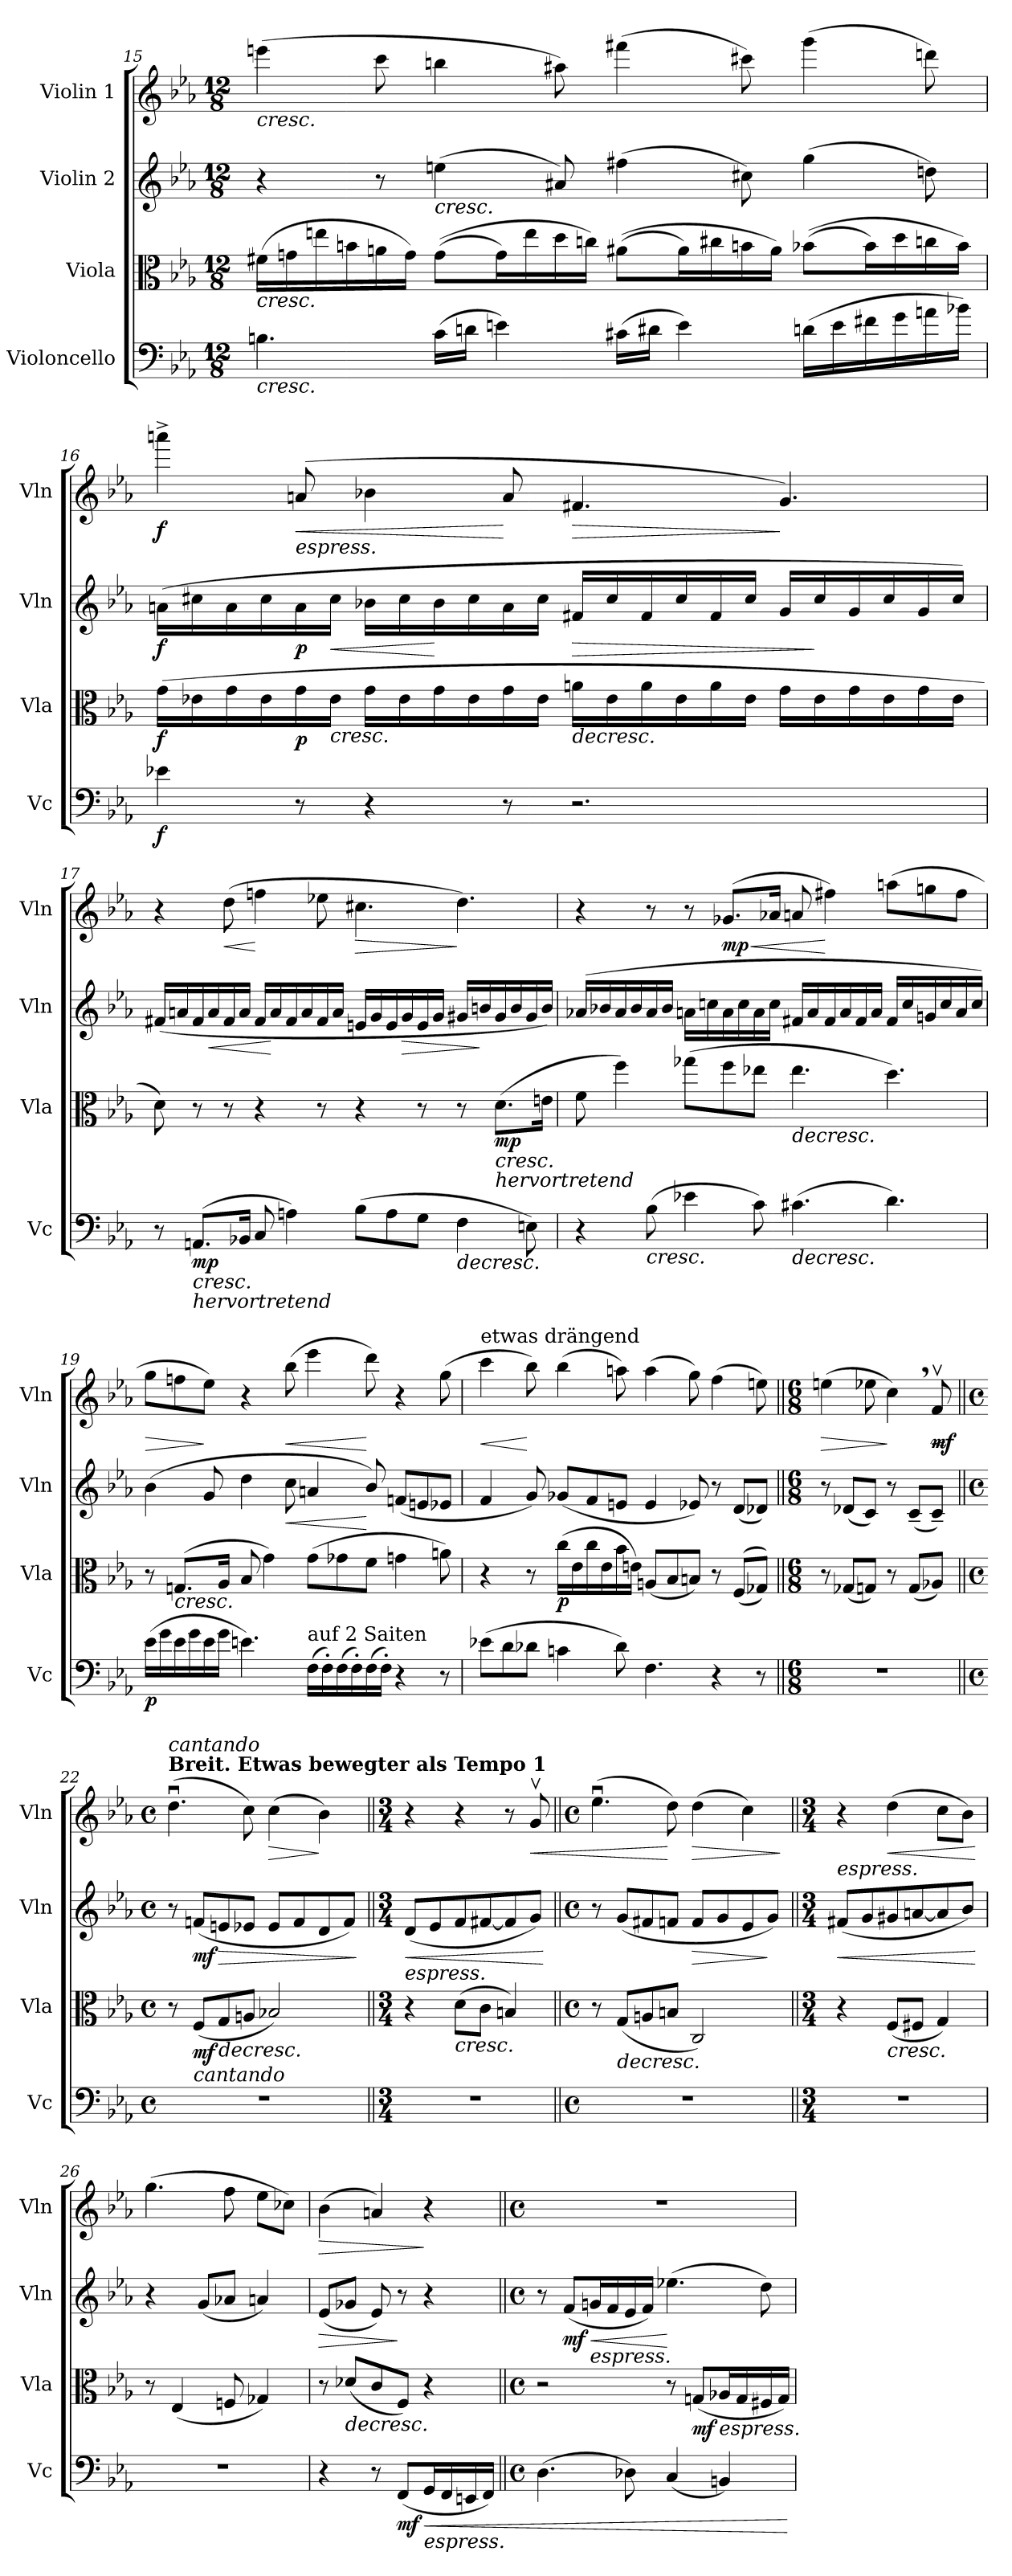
**kern	**dynam	**kern	**dynam	**kern	**dynam	**kern	**dynam
*part4	*part4	*part3	*part3	*part2	*part2	*part1	*part1
*staff4	*staff4	*staff3	*staff3	*staff2	*staff2	*staff1	*staff1
*I"Violoncello	*	*I"Viola	*	*I"Violin 2	*	*I"Violin 1	*
*I'Vc	*	*I'Vla	*	*I'Vln	*	*I'Vln	*
!!LO:PB:g=z
*clefF4	*	*clefC3	*	*clefG2	*	*clefG2	*
*k[b-e-a-]	*	*k[b-e-a-]	*	*k[b-e-a-]	*	*k[b-e-a-]	*
*M12/8	*	*M12/8	*	*M12/8	*	*M12/8	*
=15	=15	=15	=15	=15	=15	=15	=15
!	!	!	!	!	!	!LO:TX:b:i:t=cresc.	!
!	!	!LO:TX:b:i:t=cresc.	!	!	!	!	!
!LO:TX:b:i:t=cresc.	!	!	!	!	!	!	!
4.Bn\	.	(16f#X\LL	.	4r	.	(4eeen\	.
.	.	16gn\	.	.	.	.	.
.	.	16een\	.	.	.	.	.
.	.	16bn\	.	.	.	.	.
.	.	16an\	.	8r	.	8ccc\	.
.	.	16g\JJ)	.	.	.	.	.
!	!	!	!	!LO:TX:b:i:t=cresc.	!	!	!
(>16c\LL	.	((8g\L	.	(4een\	.	4bbn\	.
16dn\JJ	.	.	.	.	.	.	.
4en\)	.	16g\L)	.	.	.	.	.
.	.	16ee\	.	.	.	.	.
.	.	16dd\	.	8a#X/)	.	8aa#X\)	.
.	.	16ccn\JJ)	.	.	.	.	.
(16c#X\LL	.	((8a#X\L	.	(4ff#X\	.	(4fff#X\	.
16d#X\JJ	.	.	.	.	.	.	.
4e\)	.	16a#\L)	.	.	.	.	.
.	.	16cc#X\	.	.	.	.	.
.	.	16bn\	.	8cc#X\)	.	8ccc#X\)	.
.	.	16a#\JJ)	.	.	.	.	.
(>16dn\LL	.	((8b-X\L	.	(4gg\	.	(4ggg\	.
16e\	.	.	.	.	.	.	.
16f#X\	.	16b-\L)	.	.	.	.	.
16g\	.	16dd\	.	.	.	.	.
16an\	.	16ccn\	.	8ddn\)	.	8dddn\)	.
16b-X\JJ)	.	16b-\JJ)	.	.	.	.	.
!!LO:LB:g=z
=16	=16	=16	=16	=16	=16	=16	=16
!	!LO:DY:b	!	!LO:DY:b	!	!LO:DY:b	!	!LO:DY:b
4e-X\	f	(16g\LL	f	(16an\LL	f	4aaan^\	f
.	.	16e-X\	.	16cc#X\	.	.	.
.	.	16g\	.	16a\	.	.	.
.	.	16e-\	.	16cc#\	.	.	.
!	!	!	!	!	!	!LO:TX:b:i:t=espress.	!
!	!	!	!LO:DY:b	!	!LO:DY:b	!	!LO:HP:b
!	!	!	!	!	!	!	!LO:DY:n=1:b
!	!	!	!	!	!	!	!LO:DY:n=2:b
8r	.	16g\	p	16a\	p	(8an/	< p other-dynamics
!	!	!	!LO:HP:b	!	!LO:HP:b	!	!
.	.	16e-\JJ	<	16cc#\JJ	<	.	.
4r	.	16g\LL	.	16b-X\LL	.	4b-X\	.
.	.	16e-\	.	16cc#\	.	.	.
.	.	16g\	.	16b-\	[	.	.
.	.	16e-\	.	16cc#\	.	.	.
8r	.	16g\	.	16a\	.	8a/	[
.	.	16e-\JJ	.	16cc#\JJ	.	.	.
!	!	!	!LO:HP:b	!	!LO:HP:b	!	!LO:HP:b
2.r	.	16an\LL	>	16f#X/LL	>	4.f#X/	>
.	.	16e-\	.	16cc#/	.	.	.
.	.	16a\	.	16f#/	.	.	.
.	.	16e-\	.	16cc#/	.	.	.
.	.	16a\	.	16f#/	.	.	.
.	.	16e-\JJ	.	16cc#/JJ	.	.	.
.	.	16g\LL	.	16g/LL	.	4.g/)	]
.	.	16e-\	[	16cc#/	]	.	.
.	.	16g\	.	16g/	.	.	.
.	.	16e-\	.	16cc#/	.	.	.
.	.	16g\	.	16g/	.	.	.
.	.	16e-\JJ	.	16cc#/JJ)	.	.	.
!!LO:LB:g=z
=17	=17	=17	=17	=17	=17	=17	=17
8r	.	8d\)	.	(16f#X/LL	.	4r	.
.	.	.	.	16an/	.	.	.
!LO:TX:b:i:t=hervortretend	!	!	!	!	!	!	!
!	!LO:HP:b	!	!	!	!	!	!
!	!LO:DY:n=1:b	!	!	!	!	!	!
(>8.AAn/L	< mp	8r	.	16f#/	.	.	.
!	!	!	!	!	!LO:HP:b	!	!
.	.	.	.	16a/	<	.	.
!	!	!	!	!	!	!	!LO:HP:b
.	.	8r	.	16f#/	.	(8dd\	<
16BB-X/Jk	.	.	.	16a/JJ	.	.	.
8C/	.	4r	.	16f#/LL	.	4ffn\	[
.	.	.	.	16a/	[	.	.
4An\)	.	.	.	16f#/	.	.	.
.	.	.	.	16a/	.	.	.
.	.	8r	.	16f#/	.	8ee-X\	.
.	.	.	.	16a/JJ	.	.	.
!	!	!	!	!	!	!	!LO:HP:b
(>8B-\L	.	4r	.	16en/LL	.	4.cc#X\	>
.	.	.	.	16g/	.	.	.
8A\	.	.	.	16e/	.	.	.
!	!	!	!	!	!LO:HP:b	!	!
.	.	.	.	16g/	>	.	.
8G\J	.	8r	.	16e/	.	.	.
.	.	.	.	16g/JJ	.	.	.
!	!LO:HP:b	!	!	!	!	!	!
4F\	>	8r	.	16g#X/LL	.	4.dd\)	]
.	.	.	.	16bn/	]	.	.
!	!	!LO:TX:b:i:t=hervortretend	!	!	!	!	!
!	!	!	!LO:HP:b	!	!	!	!
!	!	!	!LO:DY:n=1:b	!	!	!	!
.	.	(8.d\L	< mp	16g#/	.	.	.
.	.	.	.	16b/	.	.	.
8En\)	.	.	.	16g#/	.	.	.
.	.	16en\Jk	.	16b/JJ)	.	.	.
.	[	.	.	.	.	.	.
!!LO:LB:g=z
=18	=18	=18	=18	=18	=18	=18	=18
4r	.	8f\	.	(<16a-X/LL	.	4r	.
.	.	.	.	16b-X/	.	.	.
.	.	4ff\)	]	16a-/	.	.	.
.	.	.	.	16b-/	.	.	.
!	!LO:HP:b	!	!	!	!	!	!
(8B-\	<	.	.	16a-/	.	8r	.
.	.	.	.	16b-/JJ	.	.	.
4e-X\	.	(8gg-X\L	.	16an\LL	.	8r	.
.	.	.	.	16ccn\	.	.	.
!	!	!	!	!	!	!	!LO:HP:b
!	!	!	!	!	!	!	!LO:DY:n=1:b
.	.	8ff\	.	16a\	.	(8.g-X/L	< mp
.	.	.	.	16cc\	.	.	.
8c\)	]	8ee-X\J	.	16a\	.	.	.
.	.	.	.	16cc\JJ	.	16a-X/Jk	.
!	!LO:HP:b	!	!LO:HP:b	!	!	!	!
(4.c#X\	>	4.ee-\	>	16f#X/LL	.	8an/	.
.	.	.	.	16a/	.	.	.
.	.	.	.	16f#/	.	4ff#X\)	[
.	.	.	.	16a/	.	.	.
.	.	.	.	16f#/	.	.	.
.	.	.	.	16a/JJ	.	.	.
4.d\)	[	4.dd\)	[	16f#/LL	.	(8aan\L	.
.	.	.	.	16cc/	.	.	.
.	.	.	.	16gn/	.	8ggn\	.
.	.	.	.	16cc/	.	.	.
.	.	.	.	16a/	.	8ff#\J	.
.	.	.	.	16cc/JJ)	.	.	.
=19	=19	=19	=19	=19	=19	=19	=19
!	!LO:DY:b	!	!	!	!	!	!LO:HP:b
(16e-\LL	p	8r	.	(>4b-\	.	8gg\L	>
16g\	.	.	.	.	.	.	.
!	!	!	!LO:HP:b	!	!	!	!
16e-\	.	(8.Gn/L	<	.	.	8ffn\	.
16g\	.	.	.	.	.	.	.
16e-\	.	.	.	8g/	.	8ee-\J)	]
16g\JJ	.	16A-/Jk	.	.	.	.	.
4.en\)	.	8B-/	]	4dd\	.	4r	.
.	.	4g\)	.	.	.	.	.
!	!	!	!	!	!LO:HP:b	!	!LO:HP:b
.	.	.	.	8cc\	<	(8bb-\	<
!LO:TX:a:t=auf 2 Saiten	!	!	!	!	!	!	!
(16F\LL	.	(8g\L	.	4an/	.	4eee-\	.
16F'\)	.	.	.	.	.	.	.
(16F\	.	8g-X\	.	.	.	.	.
16F'\)	.	.	.	.	.	.	.
(16F\	.	8f\J	.	8b-/)	[	8ddd\)	[
16F'\JJ)	.	.	.	.	.	.	.
4r	.	4gn\	.	(8fn/L	.	4r	.
.	.	.	.	8en/	.	.	.
8r	.	8an\)	.	8e-X/J	.	(8gg\	.
!!LO:PB:g=z
=20	=20	=20	=20	=20	=20	=20	=20
!	!	!	!	!	!	!LO:TX:a:t=etwas drängend	!
!	!	!	!	!	!	!	!LO:HP:b
(>8e-X\L	.	4r	.	4f/	.	4ccc\	<
8d\	.	.	.	.	.	.	.
8d-X\J	.	8r	.	8g/)	.	8bb-\)	[
!	!	!	!LO:DY:b	!	!	!	!
4cn\	.	(16cc\LL	p	(8g-X/L	.	(4bb-\	.
.	.	16e-\	.	.	.	.	.
.	.	16cc\	.	8f/	.	.	.
.	.	16e-\	.	.	.	.	.
8d-\)	.	16b-\	.	8en/J	.	8aan\)	.
.	.	16en\JJ)	.	.	.	.	.
4.F\	.	(<8An/L	.	4e/	.	(4aa\	.
.	.	8B-/	.	.	.	.	.
.	.	8Bn/J)	.	8e-X/)	.	8gg\)	.
4r	.	8r	.	8r	.	(4ff\	.
.	.	(<(<8F/L	.	(8d/L	.	.	.
8r	.	8G-X/J))	.	8d-X/J)	.	8een\)	.
=21||	=21||	=21||	=21||	=21||	=21||	=21||	=21||
*M6/8	*	*M6/8	*	*M6/8	*	*M6/8	*
!	!	!	!	!	!	!	!LO:HP:b
2.r	.	8r	.	8r	.	(4een\	>
.	.	(8G-X/L	.	(8d-X/L	.	.	.
.	.	8Gn/J)	.	8c/J)	.	8ee-X\	.
.	.	8r	.	8r	.	4cc,\)	]
.	.	(<8G/L	.	(8c~/L	.	.	.
!	!	!	!	!	!	!	!LO:HP:b
!	!	!	!	!	!	!	!LO:DY:n=1:b
.	.	8A-X/J)	.	8c~/J)	.	8fv/	< mf
.	.	.	.	.	.	.	[
=22||	=22||	=22||	=22||	=22||	=22||	=22||	=22||
*M4/4	*	*M4/4	*	*M4/4	*	*M4/4	*
*met(c)	*	*met(c)	*	*met(c)	*	*met(c)	*
!	!	!	!	!	!	!LO:TX:a:B:t=Breit. Etwas bewegter als Tempo 1	!
!	!	!	!	!	!	!LO:TX:a:i:t=cantando	!
1r	.	8r	.	8r	.	(4.ddu\	.
!	!	!LO:TX:b:i:t=cantando	!	!	!	!	!
!	!	!	!LO:DY:b	!	!LO:DY:b	!	!
.	.	(8F/L	mf	(8fn/L	mf	.	.
!	!	!	!LO:HP:b	!	!LO:HP:b	!	!
.	.	8G/	>	8en/	>	.	.
.	.	8An/J	.	8e-X/J	.	8cc\)	.
!	!	!	!	!	!	!	!LO:HP:b
.	.	2B-X/)	.	8e-/L	.	(4cc\	>
.	.	.	.	8f/	.	.	.
.	.	.	.	8d/	.	4b-\)	]
.	.	.	.	8f/J)	.	.	.
.	.	.	[	.	]	.	.
=23||	=23||	=23||	=23||	=23||	=23||	=23||	=23||
*M3/4	*	*M3/4	*	*M3/4	*	*M3/4	*
!	!	!	!	!LO:TX:b:i:t=espress.	!	!	!
!	!	!	!	!	!LO:HP:b	!	!
2.r	.	4r	.	(8d/L	<	4r	.
.	.	.	.	8e-/	.	.	.
!	!	!	!LO:HP:b	!	!	!	!
.	.	(8d\L	<	8f/	.	4r	.
.	.	8c\J	.	[8f#X/	.	.	.
.	.	4Bn/)	.	8f#/]	.	8r	.
!	!	!	!	!	!	!	!LO:HP:b
.	.	.	.	8g/J)	.	8gv/	<
.	.	.	]	.	[	.	.
!!LO:LB:g=z
=24||	=24||	=24||	=24||	=24||	=24||	=24||	=24||
*M4/4	*	*M4/4	*	*M4/4	*	*M4/4	*
*met(c)	*	*met(c)	*	*met(c)	*	*met(c)	*
1r	.	8r	.	8r	.	(4.ee-u\	.
!	!	!	!LO:HP:b	!	!	!	!
.	.	(8G/L	>	(8g/L	.	.	.
.	.	8An/	.	8f#X/	.	.	.
.	.	8Bn/J	.	8fn/J	.	8dd\)	[
!	!	!	!	!	!LO:HP:b	!	!LO:HP:b
.	.	2C/)	.	8f/L	>	(4dd\	>
.	.	.	.	8g/	.	.	.
.	.	.	.	8e-/	.	4cc\)	.
.	.	.	.	8g/J)	]	.	.
.	.	.	[	.	.	.	]
!!LO:LB:g=z
=25||	=25||	=25||	=25||	=25||	=25||	=25||	=25||
*M3/4	*	*M3/4	*	*M3/4	*	*M3/4	*
!	!	!	!	!	!	!LO:TX:b:i:t=espress.	!
!	!	!	!	!	!LO:HP:b	!	!
2.r	.	4r	.	(8f#X/L	<	4r	.
.	.	.	.	8g/	.	.	.
!	!	!	!LO:HP:b	!	!	!	!LO:HP:b
.	.	(8F/L	<	8g#X/	.	(4dd\	<
.	.	8F#X/J	.	[8an/	.	.	.
.	.	4G/)	.	8a/]	.	8cc\L	.
.	.	.	.	8b-/J)	.	8b-\J)	.
.	.	.	]	.	[	.	[
=26	=26	=26	=26	=26	=26	=26	=26
2.r	.	8r	.	4r	.	(4.gg\	.
.	.	(4E-/	.	.	.	.	.
.	.	.	.	(8g/L	.	.	.
.	.	8Fn/	.	8a-X/J	.	8ff\	.
.	.	4G-X/)	.	4an/)	.	8ee-\L	.
.	.	.	.	.	.	8cc-X\J)	.
=27	=27	=27	=27	=27	=27	=27	=27
!	!	!	!	!	!LO:HP:b	!	!LO:HP:b
4r	.	8r	.	(8e-/L	>	(4b-\	>
!	!	!	!LO:HP:b	!	!	!	!
.	.	(8d-X/L	>	8g-X/J	.	.	.
8r	.	8c/	.	8e-/)	.	4an/)	.
!	!LO:DY:b	!	!	!	!	!	!
(8FF/L	mf	8F/J)	.	8r	]	.	.
!LO:TX:b:i:t=espress.	!	!	!	!	!	!	!
!	!LO:HP:b	!	!	!	!	!	!
16GG/L	<	4r	[	4r	.	4r	]
16FF/	.	.	.	.	.	.	.
16EEn/	.	.	.	.	.	.	.
16FF/JJ)	.	.	.	.	.	.	.
.	]	.	.	.	.	.	.
=28||	=28||	=28||	=28||	=28||	=28||	=28||	=28||
*M4/4	*	*M4/4	*	*M4/4	*	*M4/4	*
*met(c)	*	*met(c)	*	*met(c)	*	*met(c)	*
(4.D\	.	2r	.	8r	.	1r	.
!	!	!	!	!	!LO:HP:b	!	!
!	!	!	!	!	!LO:DY:n=1:b	!	!
.	.	.	.	(8f/L	< mf	.	.
!	!	!	!	!LO:TX:b:i:t=espress.	!	!	!
.	.	.	.	16gn/L	.	.	.
.	.	.	.	16f/	.	.	.
8D-X\)	.	.	.	16e-/	.	.	.
.	.	.	.	16f/JJ)	.	.	.
(4C/	.	8r	.	(4.ee-X\	[	.	.
!	!	!	!LO:DY:b	!	!	!	!
.	.	(8Gn/L	mf	.	.	.	.
!	!	!LO:TX:b:i:t=espress.	!	!	!	!	!
4BBn/)	.	16A-X/L	.	.	.	.	.
.	.	16G/	.	.	.	.	.
.	.	16F#X/	.	8dd\)	.	.	.
.	.	16G/JJ)	.	.	.	.	.
.	[	.	]	.	.	.	.
=	=	=	=	=	=	=	=
*-	*-	*-	*-	*-	*-	*-	*-
